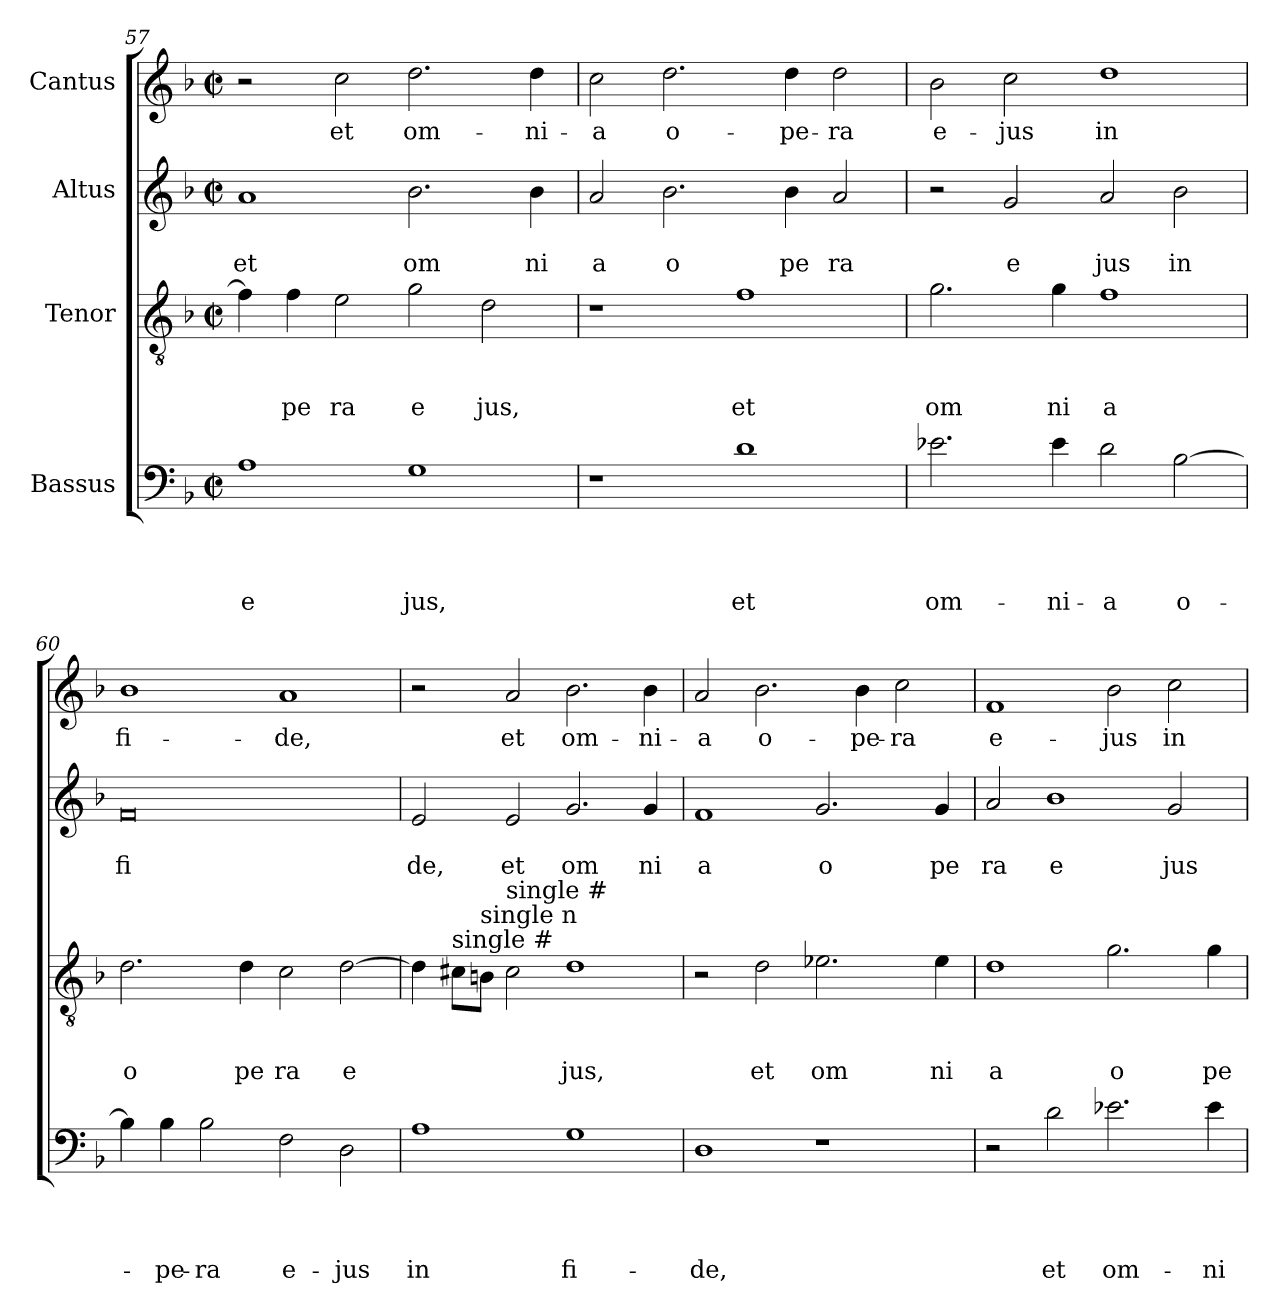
**kern	**text	**text	**text	**text	**kern	**text	**text	**text	**kern	**text	**text	**kern	**text
*part4	*part4	*part4	*part4	*part4	*part3	*part3	*part3	*part3	*part2	*part2	*part2	*part1	*part1
*staff4	*staff4	*staff4	*staff4	*staff4	*staff3	*staff3	*staff3	*staff3	*staff2	*staff2	*staff2	*staff1	*staff1
*I"Bassus	*	*	*	*	*I"Tenor	*	*	*	*I"Altus	*	*	*I"Cantus	*
*clefF4	*	*	*	*	*clefGv2	*	*	*	*clefG2	*	*	*clefG2	*
*k[b-]	*	*	*	*	*k[b-]	*	*	*	*k[b-]	*	*	*k[b-]	*
*F:	*	*	*	*	*F:	*	*	*	*F:	*	*	*F:	*
*M2/2	*	*	*	*	*M2/2	*	*	*	*M2/2	*	*	*M2/2	*
*met(c|)	*	*	*	*	*met(c|)	*	*	*	*met(c|)	*	*	*met(c|)	*
=57	=57	=57	=57	=57	=57	=57	=57	=57	=57	=57	=57	=57	=57
!	!	!	!	!LO:LY:b	!	!	!	!	!	!	!LO:LY:b	!	!
1A	.	.	.	e	4f\]	.	.	.	1a	.	et	2r	.
!	!	!	!	!	!	!	!	!LO:LY:b	!	!	!	!	!
.	.	.	.	.	4f\	.	.	pe	.	.	.	.	.
!	!	!	!	!	!	!	!	!LO:LY:b	!	!	!	!	!LO:LY:b
.	.	.	.	.	2e\	.	.	ra	.	.	.	2cc\	et
!	!	!	!	!LO:LY:b	!	!	!	!LO:LY:b	!	!	!LO:LY:b	!	!LO:LY:b
1G	.	.	.	jus,	2g\	.	.	e	2.b-\	.	om	2.dd\	om-
!	!	!	!	!	!	!	!	!LO:LY:b	!	!	!	!	!
.	.	.	.	.	2d\	.	.	jus,	.	.	.	.	.
!	!	!	!	!	!	!	!	!	!	!	!LO:LY:b	!	!LO:LY:b
.	.	.	.	.	.	.	.	.	4b-\	.	ni	4dd\	-ni-
!!LO:LB:g=z
=58	=58	=58	=58	=58	=58	=58	=58	=58	=58	=58	=58	=58	=58
!	!	!	!	!	!	!	!	!	!	!	!LO:LY:b	!	!LO:LY:b
1r	.	.	.	.	1r	.	.	.	2a/	.	a	2cc\	-a
!	!	!	!	!	!	!	!	!	!	!	!LO:LY:b	!	!LO:LY:b
.	.	.	.	.	.	.	.	.	2.b-\	.	o	2.dd\	o-
!	!	!	!	!LO:LY:b	!	!	!	!LO:LY:b	!	!	!	!	!
1d	.	.	.	et	1f	.	.	et	.	.	.	.	.
!	!	!	!	!	!	!	!	!	!	!	!LO:LY:b	!	!LO:LY:b
.	.	.	.	.	.	.	.	.	4b-\	.	pe	4dd\	-pe-
!	!	!	!	!	!	!	!	!	!	!	!LO:LY:b	!	!LO:LY:b
.	.	.	.	.	.	.	.	.	2a/	.	ra	2dd\	-ra
=59	=59	=59	=59	=59	=59	=59	=59	=59	=59	=59	=59	=59	=59
!	!	!	!	!LO:LY:b	!	!	!	!LO:LY:b	!	!	!	!	!LO:LY:b
2.e-X\	.	.	.	om-	2.g\	.	.	om	2r	.	.	2b-\	e-
!	!	!	!	!	!	!	!	!	!	!	!LO:LY:b	!	!LO:LY:b
.	.	.	.	.	.	.	.	.	2g/	.	e	2cc\	-jus
!	!	!	!	!LO:LY:b	!	!	!	!LO:LY:b	!	!	!	!	!
4e-\	.	.	.	-ni-	4g\	.	.	ni	.	.	.	.	.
!	!	!	!	!LO:LY:b	!	!	!	!LO:LY:b	!	!	!LO:LY:b	!	!LO:LY:b
2d\	.	.	.	-a	1f	.	.	a	2a/	.	jus	1dd	in
!	!	!	!	!LO:LY:b	!	!	!	!	!	!	!LO:LY:b	!	!
[>2B-\	.	.	.	o-	.	.	.	.	2b-\	.	in	.	.
=60	=60	=60	=60	=60	=60	=60	=60	=60	=60	=60	=60	=60	=60
!	!	!	!	!	!	!	!	!LO:LY:b	!	!	!LO:LY:b	!	!LO:LY:b
4B-\]	.	.	.	.	2.d\	.	.	o	0f	.	fi	1b-	fi-
!	!	!	!	!LO:LY:b	!	!	!	!	!	!	!	!	!
4B-\	.	.	.	-pe-	.	.	.	.	.	.	.	.	.
!	!	!	!	!LO:LY:b	!	!	!	!	!	!	!	!	!
2B-\	.	.	.	-ra	.	.	.	.	.	.	.	.	.
!	!	!	!	!	!	!	!	!LO:LY:b	!	!	!	!	!
.	.	.	.	.	4d\	.	.	pe	.	.	.	.	.
!	!	!	!	!LO:LY:b	!	!	!	!LO:LY:b	!	!	!	!	!LO:LY:b
2F\	.	.	.	e-	2c\	.	.	ra	.	.	.	1a	-de,
!	!	!	!	!LO:LY:b	!	!	!	!LO:LY:b	!	!	!	!	!
2D\	.	.	.	-jus	[>2d\	.	.	e	.	.	.	.	.
=61	=61	=61	=61	=61	=61	=61	=61	=61	=61	=61	=61	=61	=61
!	!	!	!	!LO:LY:b	!	!	!	!	!	!	!LO:LY:b	!	!
1A	.	.	.	in	4d\]	.	.	.	2e/	.	de,	2r	.
!	!	!	!	!	!LO:TX:a:t=single #	!	!	!	!	!	!	!	!
.	.	.	.	.	8c#\L	.	.	.	.	.	.	.	.
!	!	!	!	!	!LO:TX:a:t=single n	!	!	!	!	!	!	!	!
.	.	.	.	.	8B\J	.	.	.	.	.	.	.	.
!	!	!	!	!	!LO:TX:a:t=single #	!	!	!	!	!	!	!	!
!	!	!	!	!	!	!	!	!	!	!	!LO:LY:b	!	!LO:LY:b
.	.	.	.	.	2c#\	.	.	.	2e/	.	et	2a/	et
!	!	!	!	!LO:LY:b	!	!	!	!LO:LY:b	!	!	!LO:LY:b	!	!LO:LY:b
1G	.	.	.	fi-	1d	.	.	jus,	2.g/	.	om	2.b-\	om-
!	!	!	!	!	!	!	!	!	!	!	!LO:LY:b	!	!LO:LY:b
.	.	.	.	.	.	.	.	.	4g/	.	ni	4b-\	-ni-
=62	=62	=62	=62	=62	=62	=62	=62	=62	=62	=62	=62	=62	=62
!	!	!	!	!LO:LY:b	!	!	!	!	!	!	!LO:LY:b	!	!LO:LY:b
1D	.	.	.	-de,	2r	.	.	.	1f	.	a	2a/	-a
!	!	!	!	!	!	!	!	!LO:LY:b	!	!	!	!	!LO:LY:b
.	.	.	.	.	2d\	.	.	et	.	.	.	2.b-\	o-
!	!	!	!	!	!	!	!	!LO:LY:b	!	!	!LO:LY:b	!	!
1r	.	.	.	.	2.e-X\	.	.	om	2.g/	.	o	.	.
!	!	!	!	!	!	!	!	!	!	!	!	!	!LO:LY:b
.	.	.	.	.	.	.	.	.	.	.	.	4b-\	-pe-
!	!	!	!	!	!	!	!	!	!	!	!	!	!LO:LY:b
.	.	.	.	.	.	.	.	.	.	.	.	2cc\	-ra
!	!	!	!	!	!	!	!	!LO:LY:b	!	!	!LO:LY:b	!	!
.	.	.	.	.	4e-\	.	.	ni	4g/	.	pe	.	.
=63	=63	=63	=63	=63	=63	=63	=63	=63	=63	=63	=63	=63	=63
!	!	!	!	!	!	!	!	!LO:LY:b	!	!	!LO:LY:b	!	!LO:LY:b
2r	.	.	.	.	1d	.	.	a	2a/	.	ra	1f	e-
!	!	!	!	!LO:LY:b	!	!	!	!	!	!	!LO:LY:b	!	!
2d\	.	.	.	et	.	.	.	.	1b-	.	e	.	.
!	!	!	!	!LO:LY:b	!	!	!	!LO:LY:b	!	!	!	!	!LO:LY:b
2.e-X\	.	.	.	om-	2.g\	.	.	o	.	.	.	2b-\	-jus
!	!	!	!	!	!	!	!	!	!	!	!LO:LY:b	!	!LO:LY:b
.	.	.	.	.	.	.	.	.	2g/	.	jus	2cc\	in
!	!	!	!	!LO:LY:b	!	!	!	!LO:LY:b	!	!	!	!	!
4e-\	.	.	.	-ni-	4g\	.	.	pe	.	.	.	.	.
=	=	=	=	=	=	=	=	=	=	=	=	=	=
*-	*-	*-	*-	*-	*-	*-	*-	*-	*-	*-	*-	*-	*-
